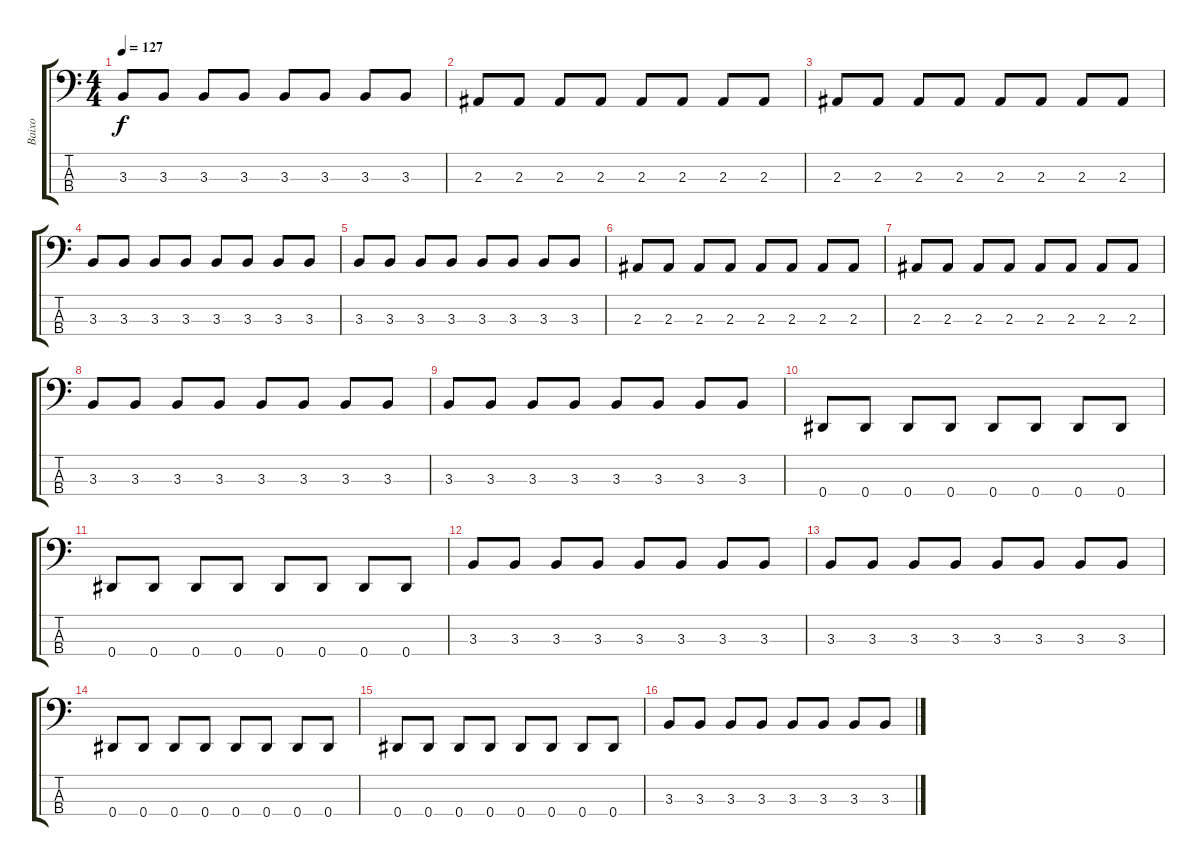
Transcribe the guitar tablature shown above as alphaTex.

\track ("Baixo" "Baixo") {instrument electricbassfinger}
\staff {score tabs}
\tuning (Gb2 Db2 Ab1 Eb1) {hide}
\ts (4 4)
\tempo 127
\clef f4
\ks c
3.3.8{dy f} 3.3.8 3.3.8 3.3.8 3.3.8 3.3.8 3.3.8 3.3.8 |
2.3.8 2.3.8 2.3.8 2.3.8 2.3.8 2.3.8 2.3.8 2.3.8 |
2.3.8 2.3.8 2.3.8 2.3.8 2.3.8 2.3.8 2.3.8 2.3.8 |
3.3.8 3.3.8 3.3.8 3.3.8 3.3.8 3.3.8 3.3.8 3.3.8 |
3.3.8 3.3.8 3.3.8 3.3.8 3.3.8 3.3.8 3.3.8 3.3.8 |
2.3.8 2.3.8 2.3.8 2.3.8 2.3.8 2.3.8 2.3.8 2.3.8 |
2.3.8 2.3.8 2.3.8 2.3.8 2.3.8 2.3.8 2.3.8 2.3.8 |
3.3.8 3.3.8 3.3.8 3.3.8 3.3.8 3.3.8 3.3.8 3.3.8 |
3.3.8 3.3.8 3.3.8 3.3.8 3.3.8 3.3.8 3.3.8 3.3.8 |
0.4.8 0.4.8 0.4.8 0.4.8 0.4.8 0.4.8 0.4.8 0.4.8 |
0.4.8 0.4.8 0.4.8 0.4.8 0.4.8 0.4.8 0.4.8 0.4.8 |
3.3.8 3.3.8 3.3.8 3.3.8 3.3.8 3.3.8 3.3.8 3.3.8 |
3.3.8 3.3.8 3.3.8 3.3.8 3.3.8 3.3.8 3.3.8 3.3.8 |
0.4.8 0.4.8 0.4.8 0.4.8 0.4.8 0.4.8 0.4.8 0.4.8 |
0.4.8 0.4.8 0.4.8 0.4.8 0.4.8 0.4.8 0.4.8 0.4.8 |
3.3.8 3.3.8 3.3.8 3.3.8 3.3.8 3.3.8 3.3.8 3.3.8
